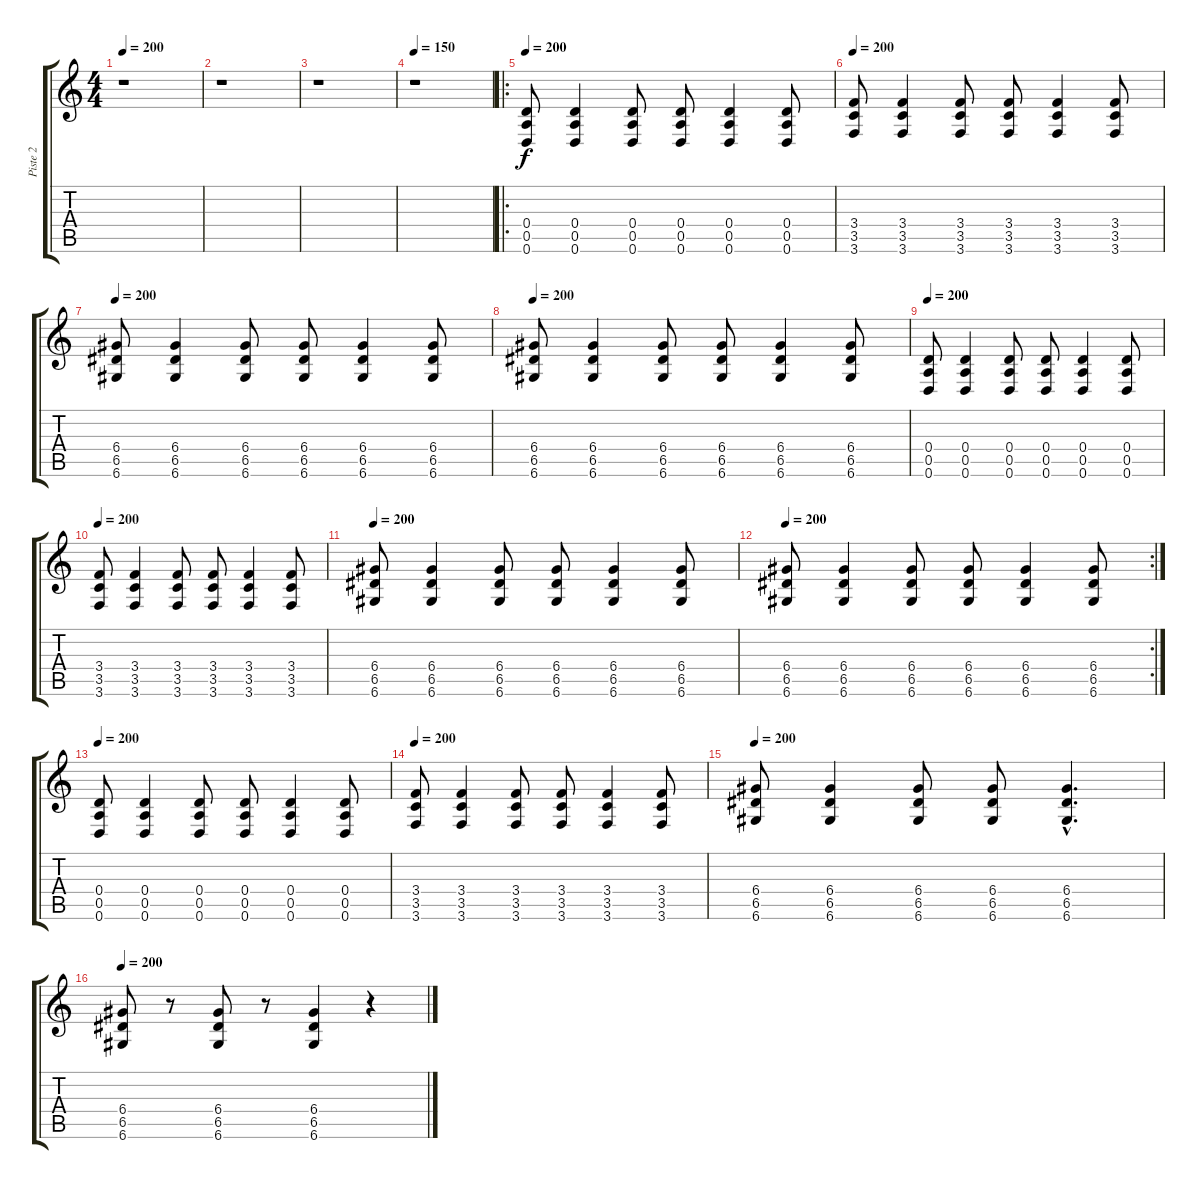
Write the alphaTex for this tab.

\track ("Piste 2" "Piste 2") {instrument overdrivenguitar}
\staff {score tabs}
\tuning (E4 B3 G3 D3 A2 D2) {hide}
\ts (4 4)
\tempo 200
\clef g2
\ks c
r.1{dy f instrument overdrivenguitar} |
r.1 |
r.1 |
\tempo 150
r.1 |
\ro
\tempo 200
(0.4 0.5 0.6).8 (0.4 0.5 0.6).4 (0.4 0.5 0.6).8 (0.4 0.5 0.6).8 (0.4 0.5 0.6).4 (0.4 0.5 0.6).8 |
\tempo 200
(3.4 3.5 3.6).8 (3.4 3.5 3.6).4 (3.4 3.5 3.6).8 (3.4 3.5 3.6).8 (3.4 3.5 3.6).4 (3.4 3.5 3.6).8 |
\tempo 200
(6.4 6.5 6.6).8 (6.4 6.5 6.6).4 (6.4 6.5 6.6).8 (6.4 6.5 6.6).8 (6.4 6.5 6.6).4 (6.4 6.5 6.6).8 |
\tempo 200
(6.4 6.5 6.6).8 (6.4 6.5 6.6).4 (6.4 6.5 6.6).8 (6.4 6.5 6.6).8 (6.4 6.5 6.6).4 (6.4 6.5 6.6).8 |
\tempo 200
(0.4 0.5 0.6).8 (0.4 0.5 0.6).4 (0.4 0.5 0.6).8 (0.4 0.5 0.6).8 (0.4 0.5 0.6).4 (0.4 0.5 0.6).8 |
\tempo 200
(3.4 3.5 3.6).8 (3.4 3.5 3.6).4 (3.4 3.5 3.6).8 (3.4 3.5 3.6).8 (3.4 3.5 3.6).4 (3.4 3.5 3.6).8 |
\tempo 200
(6.4 6.5 6.6).8 (6.4 6.5 6.6).4 (6.4 6.5 6.6).8 (6.4 6.5 6.6).8 (6.4 6.5 6.6).4 (6.4 6.5 6.6).8 |
\rc 2
\tempo 200
(6.4 6.5 6.6).8 (6.4 6.5 6.6).4 (6.4 6.5 6.6).8 (6.4 6.5 6.6).8 (6.4 6.5 6.6).4 (6.4 6.5 6.6).8 |
\tempo 200
(0.4 0.5 0.6).8 (0.4 0.5 0.6).4 (0.4 0.5 0.6).8 (0.4 0.5 0.6).8 (0.4 0.5 0.6).4 (0.4 0.5 0.6).8 |
\tempo 200
(3.4 3.5 3.6).8 (3.4 3.5 3.6).4 (3.4 3.5 3.6).8 (3.4 3.5 3.6).8 (3.4 3.5 3.6).4 (3.4 3.5 3.6).8 |
\tempo 200
(6.4 6.5 6.6).8 (6.4 6.5 6.6).4 (6.4 6.5 6.6).8 (6.4 6.5 6.6).8 (6.4{hac} 6.5{hac} 6.6{hac}).4{d} |
\tempo 200
(6.4 6.5 6.6).8 r.8 (6.4 6.5 6.6).8 r.8 (6.4 6.5 6.6).4 r.4
